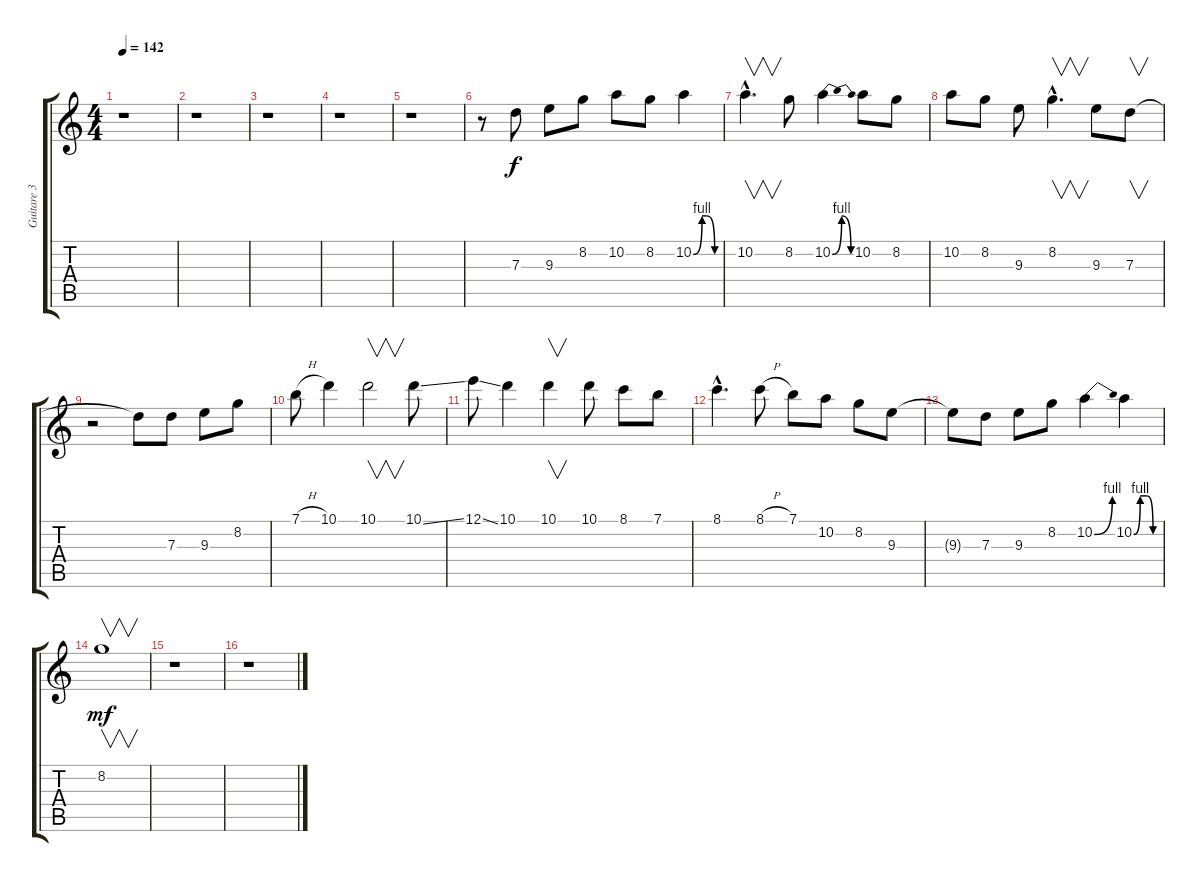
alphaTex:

\track ("Guitare 3" "Guitare 3") {instrument electricguitarjazz}
\staff {score tabs}
\tuning (E4 B3 G3 D3 A2 E2) {hide}
\ts (4 4)
\tempo 142
\clef g2
\ks c
r.1{dy f} |
r.1 |
r.1 |
r.1 |
r.1 |
r.8 7.3.8{volume 14 balance 7 instrument electricguitarjazz} 9.3.8 8.2.8 10.2.8 8.2.8 10.2{be (custom 0 0 20 4 30 4 49 0 60 0)}.4 |
10.2{hac}.4{v d} 8.2.8 10.2{be (bendrelease 0 0 45 4 45 4 60 0)}.4 10.2.8 8.2.8 |
10.2.8 8.2.8 9.3.8 8.2{hac}.4{v d} 9.3.8 7.3.8{v} |
r.2 7.3{t}.8 7.3.8 9.3.8 8.2.8 |
7.1{h}.8 10.1.4 10.1.2{v} 10.1{ss}.8 |
12.1{ss}.8 10.1.4 10.1.4{v} 10.1.8 8.1.8 7.1.8 |
8.1{hac}.4{d} 8.1{h}.8 7.1.8 10.2.8 8.2.8 9.3.8 |
9.3{t}.8 7.3.8 9.3.8 8.2.8 10.2{be (bend 0 0 60 4)}.4 10.2{be (custom 0 0 15 4 30 4 45 0 60 0)}.4 |
8.2.1{v dy mf volume 15} |
r.1 |
r.1
